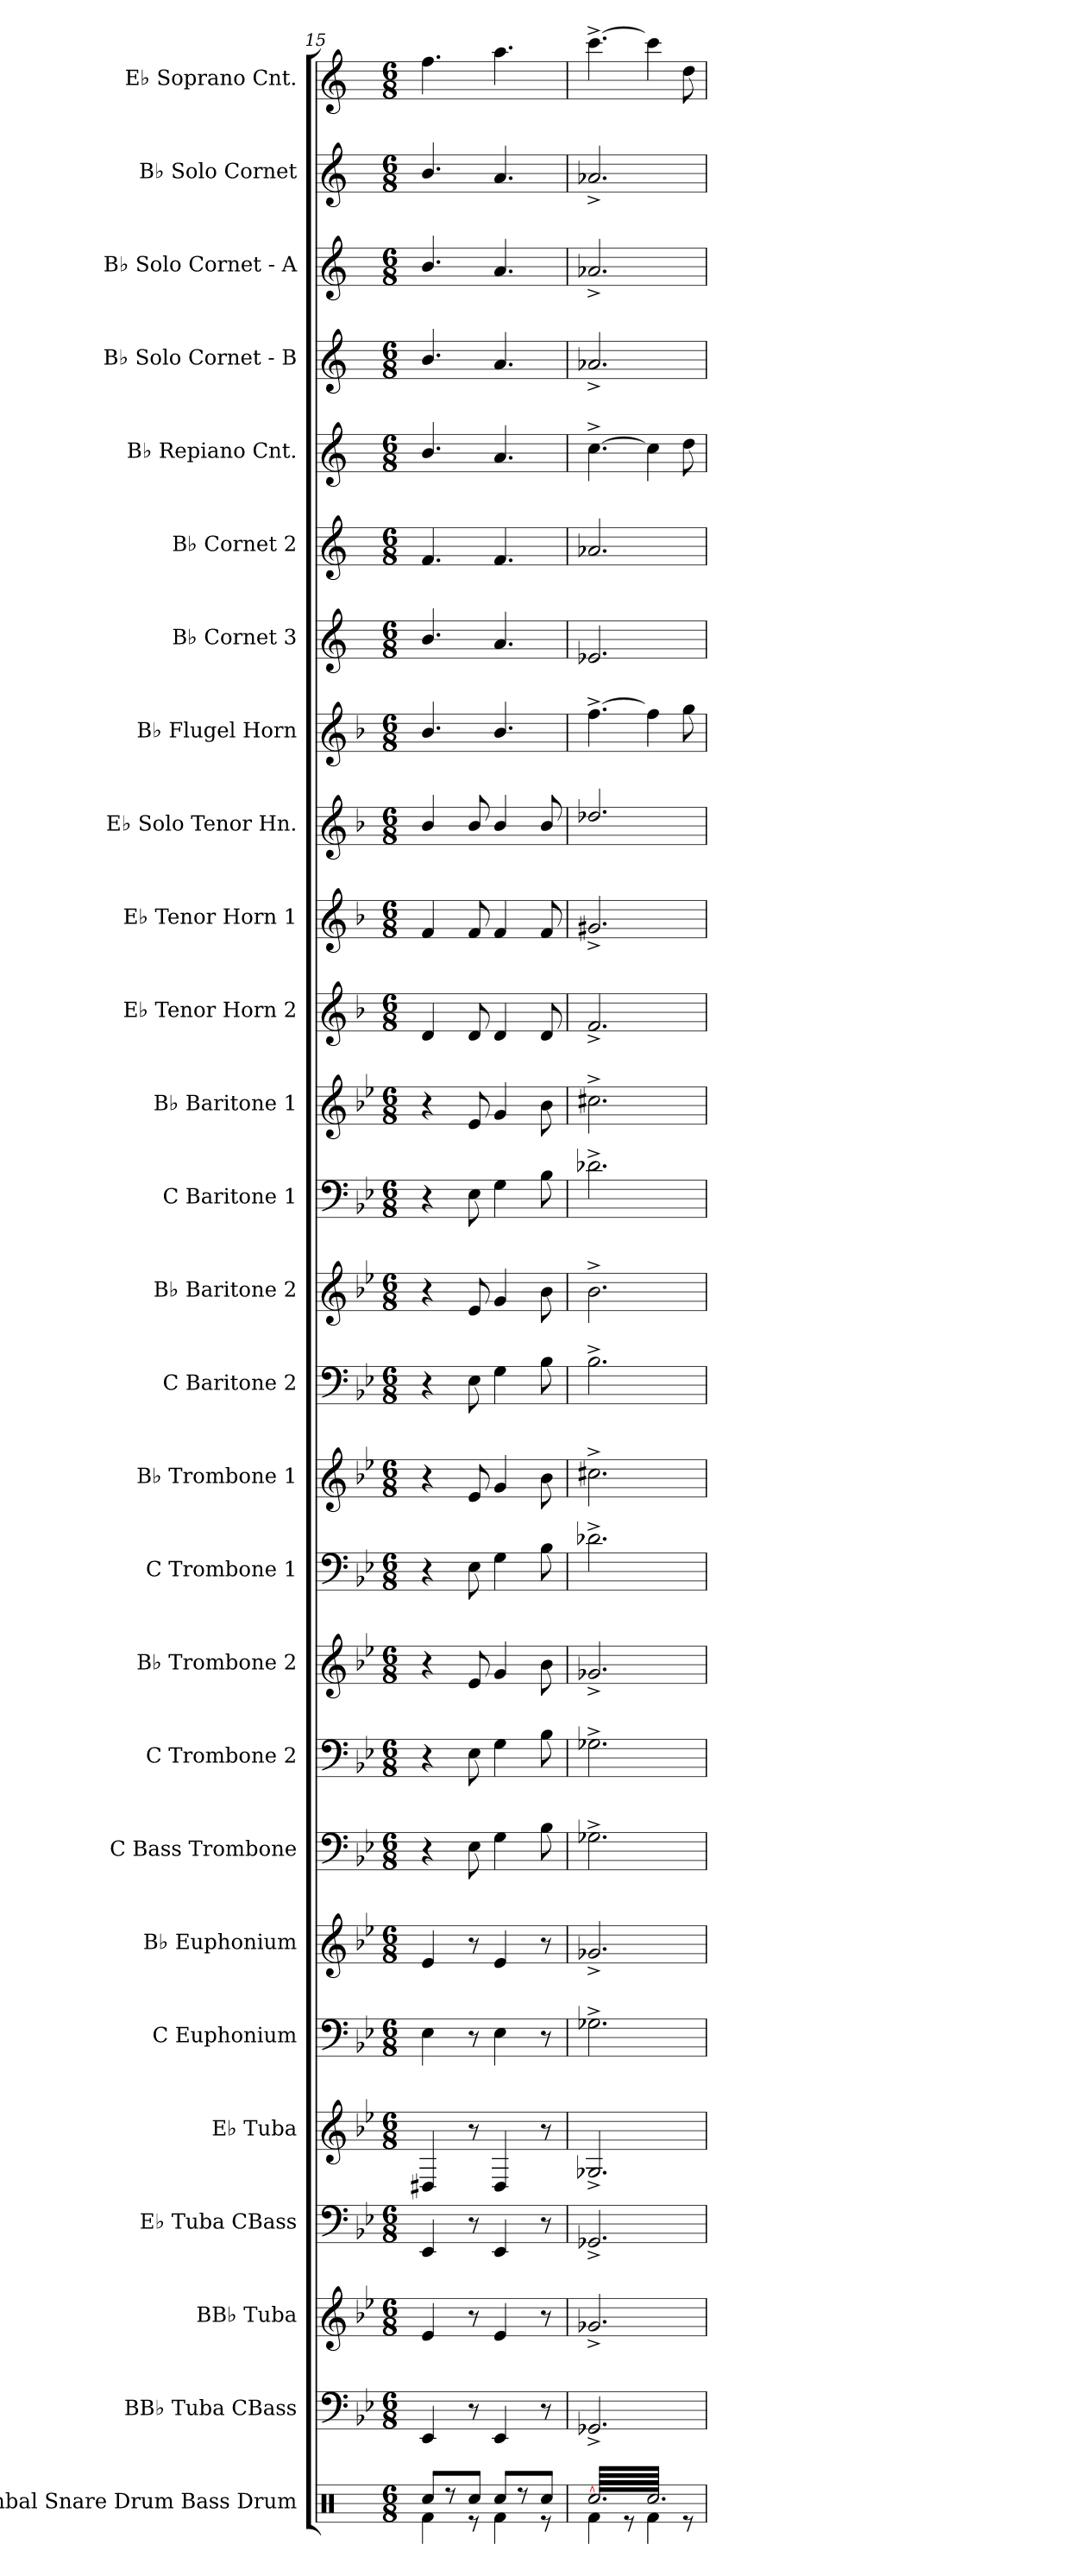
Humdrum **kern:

**kern	**kern	**kern	**kern	**kern	**kern	**kern	**kern	**kern	**kern	**kern	**kern	**kern	**kern	**kern	**kern	**kern	**kern	**kern	**kern	**kern	**kern	**kern	**kern	**kern	**kern	**kern
*part27	*part26	*part25	*part24	*part23	*part22	*part21	*part20	*part19	*part18	*part17	*part16	*part15	*part14	*part13	*part12	*part11	*part10	*part9	*part8	*part7	*part6	*part5	*part4	*part3	*part2	*part1
*staff27	*staff26	*staff25	*staff24	*staff23	*staff22	*staff21	*staff20	*staff19	*staff18	*staff17	*staff16	*staff15	*staff14	*staff13	*staff12	*staff11	*staff10	*staff9	*staff8	*staff7	*staff6	*staff5	*staff4	*staff3	*staff2	*staff1
*I"Cymbal Snare Drum Bass Drum	*I"BB♭ Tuba CBass	*I"BB♭ Tuba	*I"E♭ Tuba CBass	*I"E♭ Tuba	*I"C Euphonium	*I"B♭ Euphonium	*I"C Bass Trombone	*I"C Trombone 2	*I"B♭ Trombone 2	*I"C Trombone 1	*I"B♭ Trombone 1	*I"C Baritone 2	*I"B♭ Baritone 2	*I"C Baritone 1	*I"B♭ Baritone 1	*I"E♭ Tenor Horn 2	*I"E♭ Tenor Horn 1	*I"E♭ Solo Tenor Hn.	*I"B♭ Flugel Horn	*I"B♭ Cornet 3	*I"B♭ Cornet 2	*I"B♭ Repiano Cnt.	*I"B♭ Solo Cornet - B	*I"B♭ Solo Cornet - A	*I"B♭ Solo Cornet	*I"E♭ Soprano Cnt.
*I'Cym. S.D. B.D.	*	*I'BB♭ Tba.	*	*I'E♭ Tba.	*I'C Euph.	*I'B♭ Euph.	*I'C Bs. Tbn.	*I'C Tbn. 2	*I'B♭ Tbn. 2	*I'C Tbn. 1	*I'B♭ Tbn. 1	*I'C Bar. 2	*I'B♭ Bar. 2	*I'C Bar. 1	*I'B♭ Bar. 1	*I'E♭ Hn. 2	*I'E♭ Hn. 1	*I'E♭ Solo Hn.	*I'B♭ Flg. Hn.	*I'B♭ Cnt. 3	*I'B♭ Cnt. 2	*I'B♭ Rep. Cnt.	*I'B♭ Solo Cnt. - B	*I'B♭ Solo Cnt. - A	*I'B♭ Solo Cnt.	*I'E♭ Sop. Cnt.
*clefX	*clefF4	*clefG2	*clefF4	*clefG2	*clefF4	*clefG2	*clefF4	*clefF4	*clefG2	*clefF4	*clefG2	*clefF4	*clefG2	*clefF4	*clefG2	*clefG2	*clefG2	*clefG2	*clefG2	*clefG2	*clefG2	*clefG2	*clefG2	*clefG2	*clefG2	*clefG2
*	*	*ITrd14c24	*	*ITrd7c12	*	*ITrd7c12	*	*	*ITrd7c12	*	*ITrd7c12	*	*ITrd7c12	*	*ITrd7c12	*ITrd4c7	*ITrd4c7	*ITrd4c7	*ITrd4c7	*ITrd1c2	*ITrd1c2	*ITrd1c2	*ITrd1c2	*ITrd1c2	*ITrd1c2	*ITrd1c2
*k[]	*k[b-e-]	*k[b-e-]	*k[b-e-]	*k[b-e-]	*k[b-e-]	*k[b-e-]	*k[b-e-]	*k[b-e-]	*k[b-e-]	*k[b-e-]	*k[b-e-]	*k[b-e-]	*k[b-e-]	*k[b-e-]	*k[b-e-]	*k[b-e-]	*k[b-e-]	*k[b-e-]	*k[b-e-]	*k[b-e-]	*k[b-e-]	*k[b-e-]	*k[b-e-]	*k[b-e-]	*k[b-e-]	*k[b-e-]
*M6/8	*M6/8	*M6/8	*M6/8	*M6/8	*M6/8	*M6/8	*M6/8	*M6/8	*M6/8	*M6/8	*M6/8	*M6/8	*M6/8	*M6/8	*M6/8	*M6/8	*M6/8	*M6/8	*M6/8	*M6/8	*M6/8	*M6/8	*M6/8	*M6/8	*M6/8	*M6/8
=15	=15	=15	=15	=15	=15	=15	=15	=15	=15	=15	=15	=15	=15	=15	=15	=15	=15	=15	=15	=15	=15	=15	=15	=15	=15	=15
*^	*	*	*	*	*	*	*	*	*	*	*	*	*	*	*	*	*	*	*	*	*	*	*	*	*	*
8Rcc/L	4Rf\	4EE-/	4EE-/	4EE-/	4DD#X/	4E-\	4E-/	4r	4r	4r	4r	4r	4r	4r	4r	4r	4G/	4B-/	4e-/	4.e-/	4.a/	4.e-/	4.a/	4.a/	4.a/	4.a/	4.ee-\
8r	.	.	.	.	.	.	.	.	.	.	.	.	.	.	.	.	.	.	.	.	.	.	.	.	.	.	.
8Rcc/J	8r	8r	8r	8r	8r	8r	8r	8E-\	8E-\	8E-/	8E-\	8E-/	8E-\	8E-/	8E-\	8E-/	8G/	8B-/	8e-/	.	.	.	.	.	.	.	.
8Rcc/L	4Rf\	4EE-/	4EE-/	4EE-/	4DD#/	4E-\	4E-/	4G\	4G\	4G/	4G\	4G/	4G\	4G/	4G\	4G/	4G/	4B-/	4e-/	4.e-/	4.g/	4.e-/	4.g/	4.g/	4.g/	4.g/	4.gg\
8r	.	.	.	.	.	.	.	.	.	.	.	.	.	.	.	.	.	.	.	.	.	.	.	.	.	.	.
8Rcc/J	8r	8r	8r	8r	8r	8r	8r	8B-\	8B-\	8B-\	8B-\	8B-\	8B-\	8B-\	8B-\	8B-\	8G/	8B-/	8e-/	.	.	.	.	.	.	.	.
=16	=16	=16	=16	=16	=16	=16	=16	=16	=16	=16	=16	=16	=16	=16	=16	=16	=16	=16	=16	=16	=16	=16	=16	=16	=16	=16	=16
*tremolo	*	*	*	*	*	*	*	*	*	*	*	*	*	*	*	*	*	*	*	*	*	*	*	*	*	*	*
[64Rcc/LLLL	4Rf\	2.GG-X^/	2.GG-X^/	2.GG-X^/	2.GG-X^/	2.G-X^\	2.G-X^/	2.G-X^\	2.G-X^\	2.G-X^/	2.d-X^\	2.c#X^\	2.B-^\	2.B-^\	2.d-X^\	2.c#X^\	2.B-^/	2.c#X^/	2.g-X/	[4.b-^\	2.d-X/	2.g-X/	[4.b-^\	2.g-X^/	2.g-X^/	2.g-X^/	[4.bb-^\
64Rcc/	.	.	.	.	.	.	.	.	.	.	.	.	.	.	.	.	.	.	.	.	.	.	.	.	.	.	.
64Rcc/	.	.	.	.	.	.	.	.	.	.	.	.	.	.	.	.	.	.	.	.	.	.	.	.	.	.	.
64Rcc/	.	.	.	.	.	.	.	.	.	.	.	.	.	.	.	.	.	.	.	.	.	.	.	.	.	.	.
64Rcc/	.	.	.	.	.	.	.	.	.	.	.	.	.	.	.	.	.	.	.	.	.	.	.	.	.	.	.
64Rcc/	.	.	.	.	.	.	.	.	.	.	.	.	.	.	.	.	.	.	.	.	.	.	.	.	.	.	.
64Rcc/	.	.	.	.	.	.	.	.	.	.	.	.	.	.	.	.	.	.	.	.	.	.	.	.	.	.	.
64Rcc/	.	.	.	.	.	.	.	.	.	.	.	.	.	.	.	.	.	.	.	.	.	.	.	.	.	.	.
64Rcc/	.	.	.	.	.	.	.	.	.	.	.	.	.	.	.	.	.	.	.	.	.	.	.	.	.	.	.
64Rcc/	.	.	.	.	.	.	.	.	.	.	.	.	.	.	.	.	.	.	.	.	.	.	.	.	.	.	.
64Rcc/	.	.	.	.	.	.	.	.	.	.	.	.	.	.	.	.	.	.	.	.	.	.	.	.	.	.	.
64Rcc/	.	.	.	.	.	.	.	.	.	.	.	.	.	.	.	.	.	.	.	.	.	.	.	.	.	.	.
64Rcc/	.	.	.	.	.	.	.	.	.	.	.	.	.	.	.	.	.	.	.	.	.	.	.	.	.	.	.
64Rcc/	.	.	.	.	.	.	.	.	.	.	.	.	.	.	.	.	.	.	.	.	.	.	.	.	.	.	.
64Rcc/	.	.	.	.	.	.	.	.	.	.	.	.	.	.	.	.	.	.	.	.	.	.	.	.	.	.	.
64Rcc/	.	.	.	.	.	.	.	.	.	.	.	.	.	.	.	.	.	.	.	.	.	.	.	.	.	.	.
64Rcc/	8r	.	.	.	.	.	.	.	.	.	.	.	.	.	.	.	.	.	.	.	.	.	.	.	.	.	.
64Rcc/	.	.	.	.	.	.	.	.	.	.	.	.	.	.	.	.	.	.	.	.	.	.	.	.	.	.	.
64Rcc/	.	.	.	.	.	.	.	.	.	.	.	.	.	.	.	.	.	.	.	.	.	.	.	.	.	.	.
64Rcc/	.	.	.	.	.	.	.	.	.	.	.	.	.	.	.	.	.	.	.	.	.	.	.	.	.	.	.
64Rcc/	.	.	.	.	.	.	.	.	.	.	.	.	.	.	.	.	.	.	.	.	.	.	.	.	.	.	.
64Rcc/	.	.	.	.	.	.	.	.	.	.	.	.	.	.	.	.	.	.	.	.	.	.	.	.	.	.	.
64Rcc/	.	.	.	.	.	.	.	.	.	.	.	.	.	.	.	.	.	.	.	.	.	.	.	.	.	.	.
64Rcc/	.	.	.	.	.	.	.	.	.	.	.	.	.	.	.	.	.	.	.	.	.	.	.	.	.	.	.
64Rcc/	4Rf\	.	.	.	.	.	.	.	.	.	.	.	.	.	.	.	.	.	.	4b-\]	.	.	4b-\]	.	.	.	4bb-\]
64Rcc/	.	.	.	.	.	.	.	.	.	.	.	.	.	.	.	.	.	.	.	.	.	.	.	.	.	.	.
64Rcc/	.	.	.	.	.	.	.	.	.	.	.	.	.	.	.	.	.	.	.	.	.	.	.	.	.	.	.
64Rcc/	.	.	.	.	.	.	.	.	.	.	.	.	.	.	.	.	.	.	.	.	.	.	.	.	.	.	.
64Rcc/	.	.	.	.	.	.	.	.	.	.	.	.	.	.	.	.	.	.	.	.	.	.	.	.	.	.	.
64Rcc/	.	.	.	.	.	.	.	.	.	.	.	.	.	.	.	.	.	.	.	.	.	.	.	.	.	.	.
64Rcc/	.	.	.	.	.	.	.	.	.	.	.	.	.	.	.	.	.	.	.	.	.	.	.	.	.	.	.
64Rcc/	.	.	.	.	.	.	.	.	.	.	.	.	.	.	.	.	.	.	.	.	.	.	.	.	.	.	.
64Rcc/	.	.	.	.	.	.	.	.	.	.	.	.	.	.	.	.	.	.	.	.	.	.	.	.	.	.	.
64Rcc/	.	.	.	.	.	.	.	.	.	.	.	.	.	.	.	.	.	.	.	.	.	.	.	.	.	.	.
64Rcc/	.	.	.	.	.	.	.	.	.	.	.	.	.	.	.	.	.	.	.	.	.	.	.	.	.	.	.
64Rcc/	.	.	.	.	.	.	.	.	.	.	.	.	.	.	.	.	.	.	.	.	.	.	.	.	.	.	.
64Rcc/	.	.	.	.	.	.	.	.	.	.	.	.	.	.	.	.	.	.	.	.	.	.	.	.	.	.	.
64Rcc/	.	.	.	.	.	.	.	.	.	.	.	.	.	.	.	.	.	.	.	.	.	.	.	.	.	.	.
64Rcc/	.	.	.	.	.	.	.	.	.	.	.	.	.	.	.	.	.	.	.	.	.	.	.	.	.	.	.
64Rcc/	.	.	.	.	.	.	.	.	.	.	.	.	.	.	.	.	.	.	.	.	.	.	.	.	.	.	.
64Rcc/	8r	.	.	.	.	.	.	.	.	.	.	.	.	.	.	.	.	.	.	8cc\	.	.	8cc\	.	.	.	8cc\
64Rcc/	.	.	.	.	.	.	.	.	.	.	.	.	.	.	.	.	.	.	.	.	.	.	.	.	.	.	.
64Rcc/	.	.	.	.	.	.	.	.	.	.	.	.	.	.	.	.	.	.	.	.	.	.	.	.	.	.	.
64Rcc/	.	.	.	.	.	.	.	.	.	.	.	.	.	.	.	.	.	.	.	.	.	.	.	.	.	.	.
64Rcc/	.	.	.	.	.	.	.	.	.	.	.	.	.	.	.	.	.	.	.	.	.	.	.	.	.	.	.
64Rcc/	.	.	.	.	.	.	.	.	.	.	.	.	.	.	.	.	.	.	.	.	.	.	.	.	.	.	.
64Rcc/	.	.	.	.	.	.	.	.	.	.	.	.	.	.	.	.	.	.	.	.	.	.	.	.	.	.	.
64Rcc/JJJJ	.	.	.	.	.	.	.	.	.	.	.	.	.	.	.	.	.	.	.	.	.	.	.	.	.	.	.
*Xtremolo	*	*	*	*	*	*	*	*	*	*	*	*	*	*	*	*	*	*	*	*	*	*	*	*	*	*	*
*v	*v	*	*	*	*	*	*	*	*	*	*	*	*	*	*	*	*	*	*	*	*	*	*	*	*	*	*
=	=	=	=	=	=	=	=	=	=	=	=	=	=	=	=	=	=	=	=	=	=	=	=	=	=	=
*-	*-	*-	*-	*-	*-	*-	*-	*-	*-	*-	*-	*-	*-	*-	*-	*-	*-	*-	*-	*-	*-	*-	*-	*-	*-	*-
